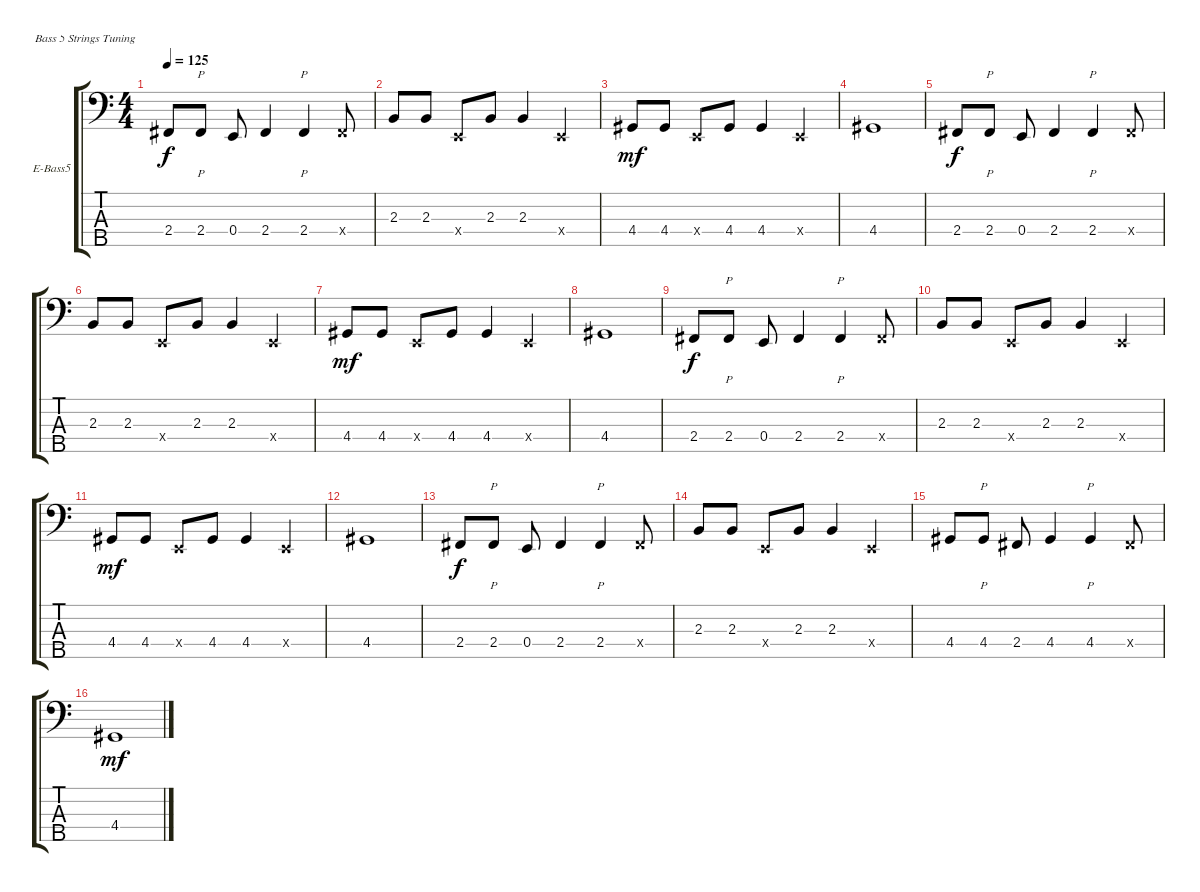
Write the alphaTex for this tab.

\bracketExtendMode groupsimilarinstruments
\firstSystemTrackNameOrientation horizontal
\otherSystemsTrackNameOrientation horizontal
\track ("Electric Bass" "E-Bass5") {instrument electricbassfinger}
\staff {score tabs}
\tuning (G2 D2 A1 E1 B0)
\ts (4 4)
\tempo 125
\clef f4
\ks c
2.4.8{dy f} 2.4.8{p} 0.4.8 2.4.4 2.4.4{p} 2.4{x}.8 |
2.3.8 2.3.8 0.4{x}.8 2.3.8 2.3.4 0.4{x}.4 |
4.4.8{dy mf} 4.4.8 0.4{x}.8 4.4.8 4.4.4 0.4{x}.4 |
4.4.1 |
2.4.8{dy f} 2.4.8{p} 0.4.8 2.4.4 2.4.4{p} 2.4{x}.8 |
2.3.8 2.3.8 0.4{x}.8 2.3.8 2.3.4 0.4{x}.4 |
4.4.8{dy mf} 4.4.8 0.4{x}.8 4.4.8 4.4.4 0.4{x}.4 |
4.4.1 |
2.4.8{dy f} 2.4.8{p} 0.4.8 2.4.4 2.4.4{p} 2.4{x}.8 |
2.3.8 2.3.8 0.4{x}.8 2.3.8 2.3.4 0.4{x}.4 |
4.4.8{dy mf} 4.4.8 0.4{x}.8 4.4.8 4.4.4 0.4{x}.4 |
4.4.1 |
2.4.8{dy f} 2.4.8{p} 0.4.8 2.4.4 2.4.4{p} 2.4{x}.8 |
2.3.8 2.3.8 0.4{x}.8 2.3.8 2.3.4 0.4{x}.4 |
4.4.8 4.4.8{p} 2.4.8 4.4.4 4.4.4{p} 2.4{x}.8 |
4.4.1{dy mf}
